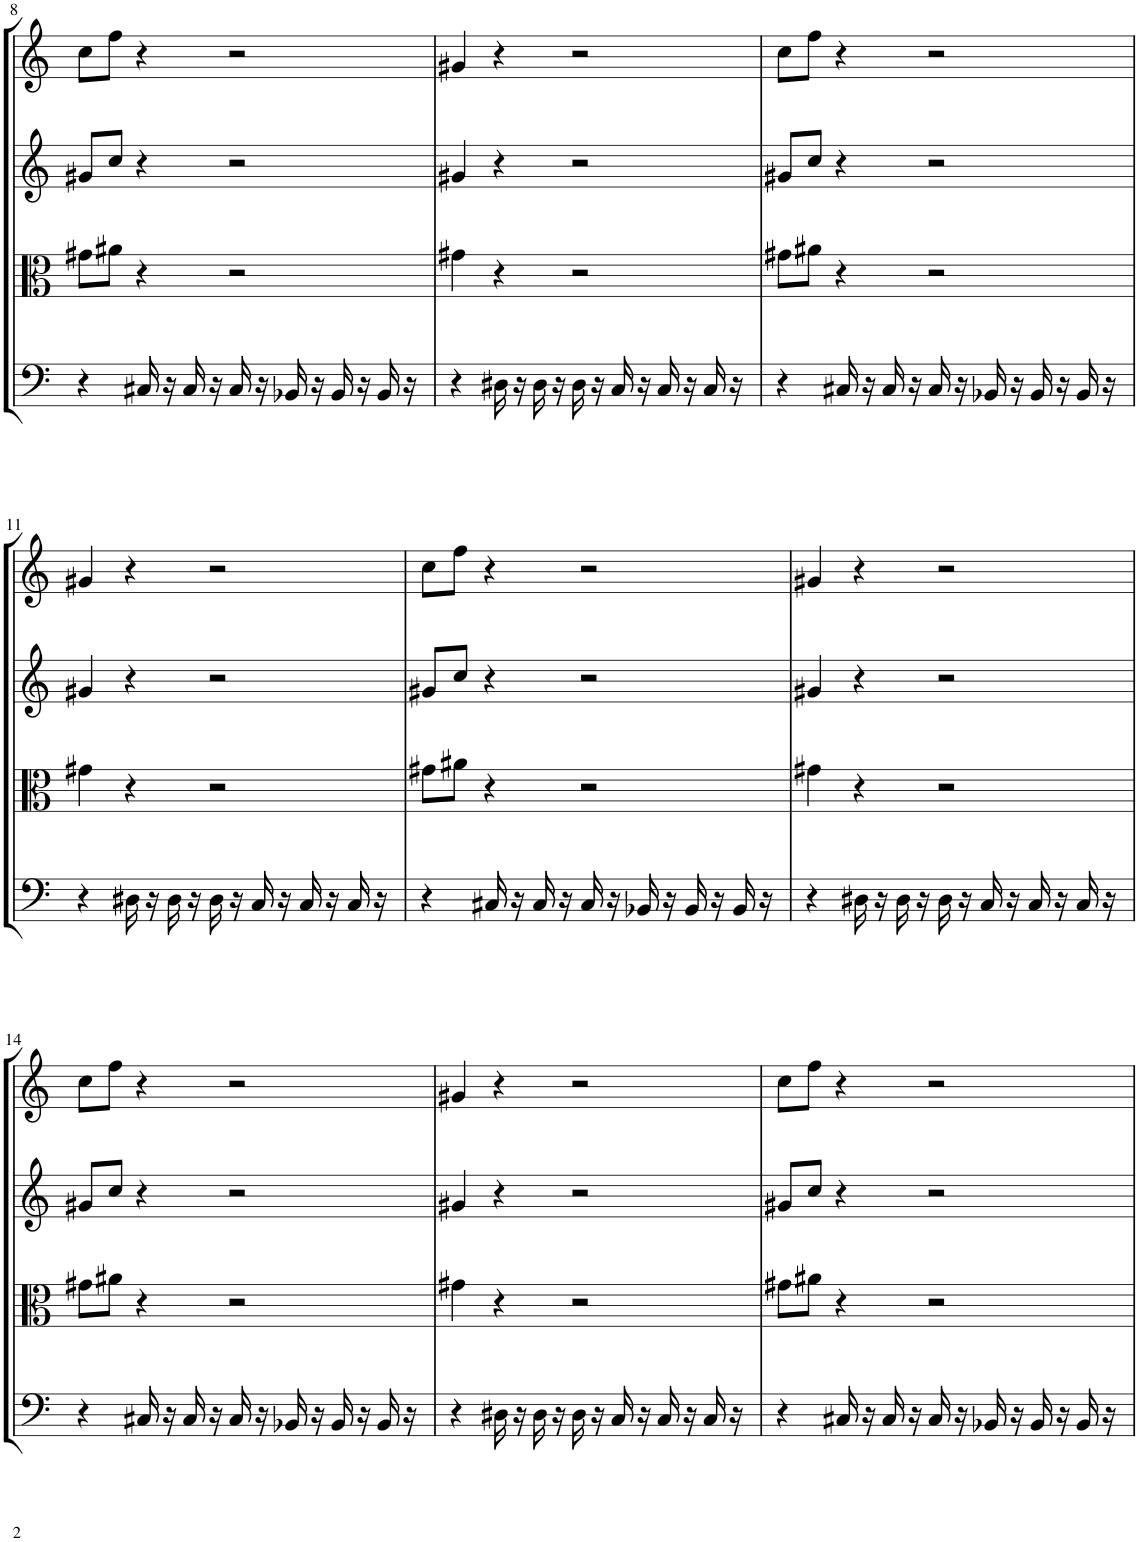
**kern	**kern	**kern	**kern
*part4	*part3	*part2	*part1
*staff4	*staff3	*staff2	*staff1
*I"Violoncello	*I"Viola	*I"Violin II	*I"Violin I
*I'Vc	*I'Vla	*I'Vln	*I'Vln
!!LO:PB:g=z
*clefF4	*clefC3	*clefG2	*clefG2
*k[]	*k[]	*k[]	*k[]
*M4/4	*M4/4	*M4/4	*M4/4
=8	=8	=8	=8
4r	8g#X\L	8g#X/L	8cc\L
.	8a#X\J	8cc/J	8ff\J
16C#X/	4r	4r	4r
16r	.	.	.
16C#/	.	.	.
16r	.	.	.
16C#/	2r	2r	2r
16r	.	.	.
16BB-X/	.	.	.
16r	.	.	.
16BB-/	.	.	.
16r	.	.	.
16BB-/	.	.	.
16r	.	.	.
=9	=9	=9	=9
4r	4g#X\	4g#X/	4g#X/
16D#X\	4r	4r	4r
16r	.	.	.
16D#\	.	.	.
16r	.	.	.
16D#\	2r	2r	2r
16r	.	.	.
16C/	.	.	.
16r	.	.	.
16C/	.	.	.
16r	.	.	.
16C/	.	.	.
16r	.	.	.
=10	=10	=10	=10
4r	8g#X\L	8g#X/L	8cc\L
.	8a#X\J	8cc/J	8ff\J
16C#X/	4r	4r	4r
16r	.	.	.
16C#/	.	.	.
16r	.	.	.
16C#/	2r	2r	2r
16r	.	.	.
16BB-X/	.	.	.
16r	.	.	.
16BB-/	.	.	.
16r	.	.	.
16BB-/	.	.	.
16r	.	.	.
!!LO:LB:g=z
=11	=11	=11	=11
4r	4g#X\	4g#X/	4g#X/
16D#X\	4r	4r	4r
16r	.	.	.
16D#\	.	.	.
16r	.	.	.
16D#\	2r	2r	2r
16r	.	.	.
16C/	.	.	.
16r	.	.	.
16C/	.	.	.
16r	.	.	.
16C/	.	.	.
16r	.	.	.
=12	=12	=12	=12
4r	8g#X\L	8g#X/L	8cc\L
.	8a#X\J	8cc/J	8ff\J
16C#X/	4r	4r	4r
16r	.	.	.
16C#/	.	.	.
16r	.	.	.
16C#/	2r	2r	2r
16r	.	.	.
16BB-X/	.	.	.
16r	.	.	.
16BB-/	.	.	.
16r	.	.	.
16BB-/	.	.	.
16r	.	.	.
=13	=13	=13	=13
4r	4g#X\	4g#X/	4g#X/
16D#X\	4r	4r	4r
16r	.	.	.
16D#\	.	.	.
16r	.	.	.
16D#\	2r	2r	2r
16r	.	.	.
16C/	.	.	.
16r	.	.	.
16C/	.	.	.
16r	.	.	.
16C/	.	.	.
16r	.	.	.
!!LO:LB:g=z
=14	=14	=14	=14
4r	8g#X\L	8g#X/L	8cc\L
.	8a#X\J	8cc/J	8ff\J
16C#X/	4r	4r	4r
16r	.	.	.
16C#/	.	.	.
16r	.	.	.
16C#/	2r	2r	2r
16r	.	.	.
16BB-X/	.	.	.
16r	.	.	.
16BB-/	.	.	.
16r	.	.	.
16BB-/	.	.	.
16r	.	.	.
=15	=15	=15	=15
4r	4g#X\	4g#X/	4g#X/
16D#X\	4r	4r	4r
16r	.	.	.
16D#\	.	.	.
16r	.	.	.
16D#\	2r	2r	2r
16r	.	.	.
16C/	.	.	.
16r	.	.	.
16C/	.	.	.
16r	.	.	.
16C/	.	.	.
16r	.	.	.
=16	=16	=16	=16
4r	8g#X\L	8g#X/L	8cc\L
.	8a#X\J	8cc/J	8ff\J
16C#X/	4r	4r	4r
16r	.	.	.
16C#/	.	.	.
16r	.	.	.
16C#/	2r	2r	2r
16r	.	.	.
16BB-X/	.	.	.
16r	.	.	.
16BB-/	.	.	.
16r	.	.	.
16BB-/	.	.	.
16r	.	.	.
=	=	=	=
*-	*-	*-	*-
